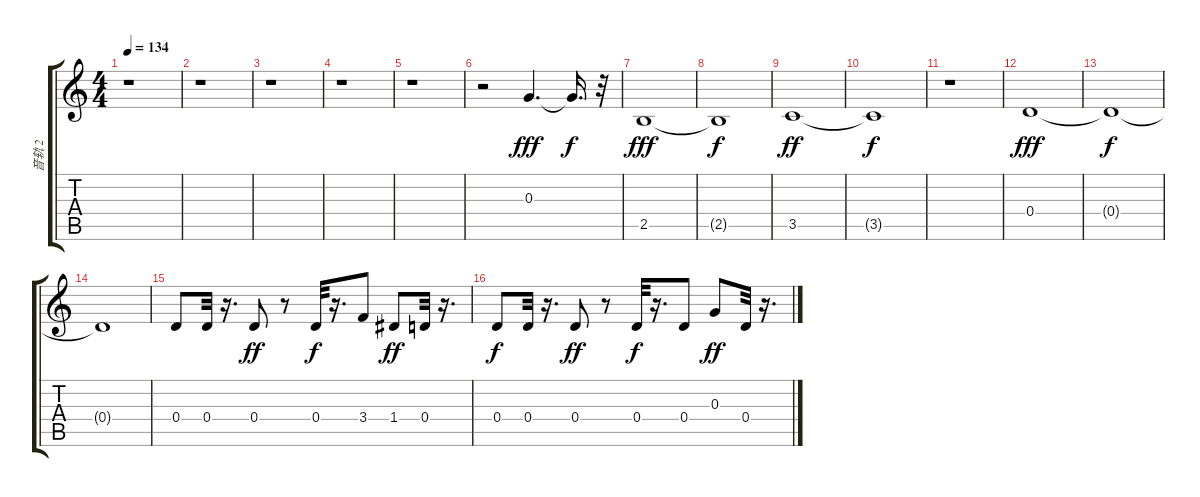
\track ("音轨 2" "音轨 2") {instrument distortionguitar}
\staff {score tabs}
\tuning (E4 B3 G3 D3 A2 E2) {hide}
\ts (4 4)
\tempo 134
\clef g2
\ks c
r.1{dy fff instrument distortionguitar} |
r.1 |
r.1 |
r.1 |
r.1 |
r.2 0.3.4{d volume 7 balance 13 instrument distortionguitar} 0.3{t}.16{d dy f} r.32 |
2.5.1{dy fff} |
2.5{t}.1{dy f} |
3.5.1{dy ff} |
3.5{t}.1{dy f} |
r.1 |
0.4.1{dy fff} |
0.4{t}.1{dy f} |
0.4{t}.1 |
0.4.8 0.4.32 r.16{d} 0.4.8{dy ff} r.8 0.4.32{dy f} r.16{d} 3.4.8 1.4.8{dy ff} 0.4.32 r.16{d} |
0.4.8{dy f} 0.4.32 r.16{d} 0.4.8{dy ff} r.8 0.4.32{dy f} r.16{d} 0.4.8 0.3.8{dy ff} 0.4.32 r.16{d}
